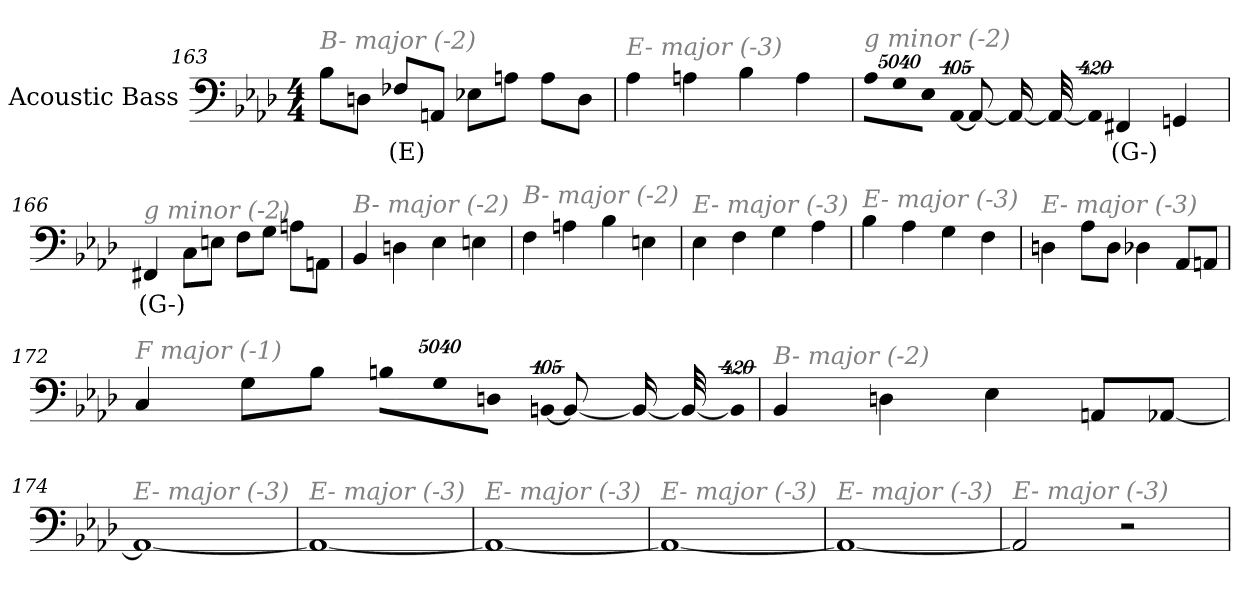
**kern	**text
*part1	*part1
*staff1	*staff1
*I"Acoustic Bass	*
*clefF4	*
*ITrd7c12	*
*k[b-e-a-d-]	*
*A-:	*
*M4/4	*
=163	=163
!LO:TX:i:color=#808080:t=B- major (-2)	!
8BB-L	.
8DDnJ	.
8FF-XiL	(E)
8AAAnJ	.
8EE-XL	.
8AAnJ	.
8AAL	.
8DDJ	.
=164	=164
!LO:TX:i:color=#808080:t=E- major (-3)	!
4AA-	.
4AAn	.
4BB-	.
4AA	.
=165	=165
!LO:TX:i:color=#808080:t=g minor (-2)	!
!LO:N:vis=8	!
40320%3347AA-L	.
!LO:N:vis=8	!
40320%3347GG	.
!LO:N:vis=8	!
40320%3347EE-J	.
!LO:N:vis=1024	!
[13440%13AAA-	.
8AAA-_	.
16AAA-_	.
32AAA-_	.
!LO:N:vis=1024%31	!
13440%407AAA-]	.
4FFF#Xi	(G-)
4GGGn	.
=166	=166
!LO:TX:i:color=#808080:t=g minor (-2)	!
4FFF#Xi	(G-)
8CCL	.
8EEnJ	.
8FFL	.
8GGJ	.
8AAnL	.
8AAAnJ	.
=167	=167
!LO:TX:i:color=#808080:t=B- major (-2)	!
4BBB-	.
4DDn	.
4EE-	.
4EEn	.
=168	=168
!LO:TX:i:color=#808080:t=B- major (-2)	!
4FF	.
4AAn	.
4BB-	.
4EEn	.
=169	=169
!LO:TX:i:color=#808080:t=E- major (-3)	!
4EE-	.
4FF	.
4GG	.
4AA-	.
=170	=170
!LO:TX:i:color=#808080:t=E- major (-3)	!
4BB-	.
4AA-	.
4GG	.
4FF	.
=171	=171
!LO:TX:i:color=#808080:t=E- major (-3)	!
4DDn	.
8AA-L	.
8DDJ	.
4DD-X	.
8AAA-L	.
8AAAnJ	.
=172	=172
!LO:TX:i:color=#808080:t=F major (-1)	!
4CC	.
8GGL	.
8BB-J	.
!LO:N:vis=8	!
40320%3347BBnL	.
!LO:N:vis=8	!
40320%3347GG	.
!LO:N:vis=8	!
40320%3347DDnJ	.
!LO:N:vis=1024	!
[13440%13BBBn	.
8BBB_	.
16BBB_	.
32BBB_	.
!LO:N:vis=1024%31	!
13440%407BBB]	.
=173	=173
!LO:TX:i:color=#808080:t=B- major (-2)	!
4BBB-	.
4DDn	.
4EE-	.
8AAAnL	.
[8AAA-XJ	.
=174	=174
!LO:TX:i:color=#808080:t=E- major (-3)	!
1AAA-_	.
=175	=175
!LO:TX:i:color=#808080:t=E- major (-3)	!
1AAA-_	.
=176	=176
!LO:TX:i:color=#808080:t=E- major (-3)	!
1AAA-_	.
=177	=177
!LO:TX:i:color=#808080:t=E- major (-3)	!
1AAA-_	.
=178	=178
!LO:TX:i:color=#808080:t=E- major (-3)	!
1AAA-_	.
=179	=179
!LO:TX:i:color=#808080:t=E- major (-3)	!
2AAA-]	.
2r	.
=	=
*-	*-
